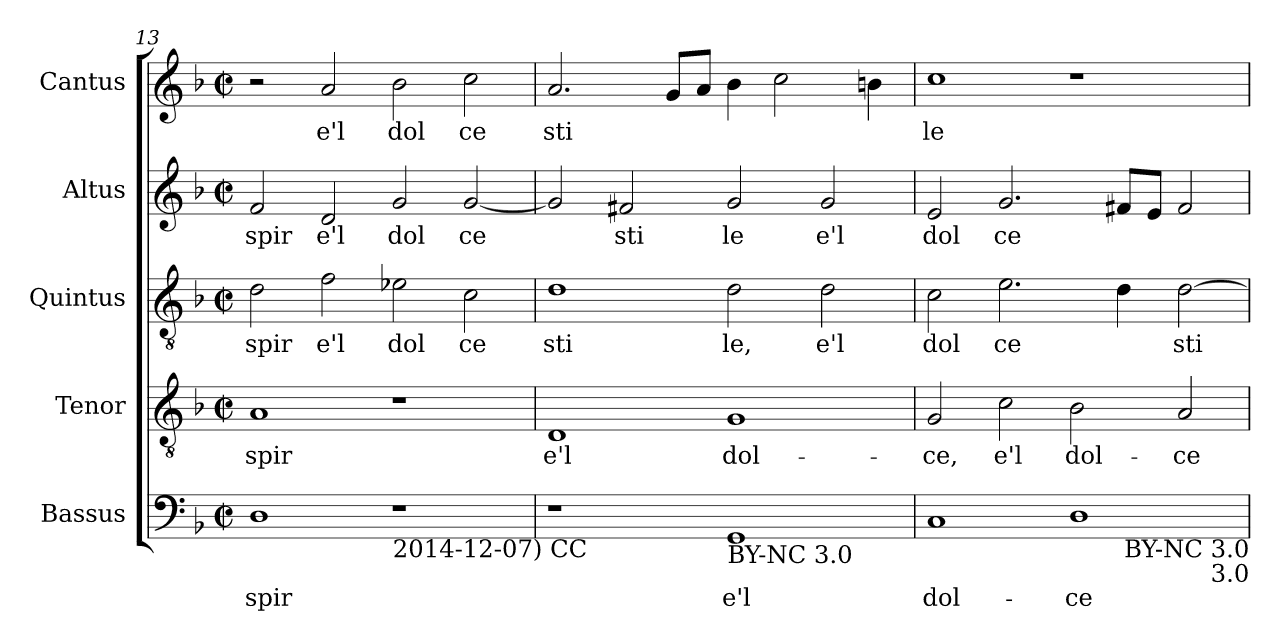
**kern	**text	**kern	**text	**kern	**text	**kern	**text	**kern	**text
*part5	*part5	*part4	*part4	*part3	*part3	*part2	*part2	*part1	*part1
*staff5	*staff5	*staff4	*staff4	*staff3	*staff3	*staff2	*staff2	*staff1	*staff1
*I"Bassus	*	*I"Tenor	*	*I"Quintus	*	*I"Altus	*	*I"Cantus	*
*clefF4	*	*clefGv2	*	*clefGv2	*	*clefG2	*	*clefG2	*
*k[b-]	*	*k[b-]	*	*k[b-]	*	*k[b-]	*	*k[b-]	*
*F:	*	*F:	*	*F:	*	*F:	*	*F:	*
*M2/2	*	*M2/2	*	*M2/2	*	*M2/2	*	*M2/2	*
*met(c|)	*	*met(c|)	*	*met(c|)	*	*met(c|)	*	*met(c|)	*
=13	=13	=13	=13	=13	=13	=13	=13	=13	=13
!	!LO:LY:b:cj	!	!LO:LY:b:cj	!	!LO:LY:b:cj	!	!LO:LY:b:cj	!	!
1D	-spir	1A	-spir	2d\	spir	2f/	spir	2r	.
!	!	!	!	!	!LO:LY:b:cj	!	!LO:LY:b:cj	!	!LO:LY:b:cj
.	.	.	.	2f\	e'l	2d/	e'l	2a/	e'l
!LO:TX:b:t=2014-12-07) CC	!	!	!	!	!	!	!	!	!
!	!	!	!	!	!LO:LY:b:cj	!	!LO:LY:b:cj	!	!LO:LY:b:cj
1r	.	1r	.	2e-X\	dol	2g/	dol	2b-\	dol
!	!	!	!	!	!LO:LY:b:cj	!	!LO:LY:b:cj	!	!LO:LY:b:cj
.	.	.	.	2c\	ce	[<2g/	ce	2cc\	ce
=14	=14	=14	=14	=14	=14	=14	=14	=14	=14
!	!	!	!LO:LY:b:cj	!	!LO:LY:b:cj	!	!	!	!LO:LY:b:cj
1r	.	1D	e'l	1d	sti	2g/]	.	2.a/	sti
!	!	!	!	!	!	!	!LO:LY:b:cj	!	!
.	.	.	.	.	.	2f#X/	sti	.	.
.	.	.	.	.	.	.	.	8g/L	.
.	.	.	.	.	.	.	.	8a/J	.
!LO:TX:b:t=BY-NC 3.0	!	!	!	!	!	!	!	!	!
!	!LO:LY:b:cj	!	!LO:LY:b:cj	!	!LO:LY:b:cj	!	!LO:LY:b:cj	!	!
1GG	e'l	1G	dol-	2d\	le,	2g/	le	4b-\	.
.	.	.	.	.	.	.	.	2cc\	.
!	!	!	!	!	!LO:LY:b:cj	!	!LO:LY:b:cj	!	!
.	.	.	.	2d\	e'l	2g/	e'l	.	.
.	.	.	.	.	.	.	.	4b\	.
=15	=15	=15	=15	=15	=15	=15	=15	=15	=15
!	!LO:LY:b:cj	!	!LO:LY:b:cj	!	!LO:LY:b:cj	!	!LO:LY:b:cj	!	!LO:LY:b:cj
1C	dol-	2G/	-ce,	2c\	dol	2e/	dol	1cc	le
!	!	!	!LO:LY:b:cj	!	!LO:LY:b:cj	!	!LO:LY:b:cj	!	!
.	.	2c\	e'l	2.e\	ce	2.g/	ce	.	.
!	!LO:LY:b:cj	!	!LO:LY:b:cj	!	!	!	!	!	!
1D	-ce	2B-\	dol-	.	.	.	.	1r	.
.	.	.	.	4d\	.	8f#/L	.	.	.
.	.	.	.	.	.	8e/J	.	.	.
!	!	!	!LO:LY:b:cj	!	!LO:LY:b:cj	!	!	!	!
.	.	2A/	-ce	[>2d\	sti	2f#/	.	.	.
!LO:TX:b:t=BY-NC 3.0	!	!	!	!	!	!	!	!	!
!LO:TX:b:t=3.0	!	!	!	!	!	!	!	!	!
=	=	=	=	=	=	=	=	=	=
*-	*-	*-	*-	*-	*-	*-	*-	*-	*-
